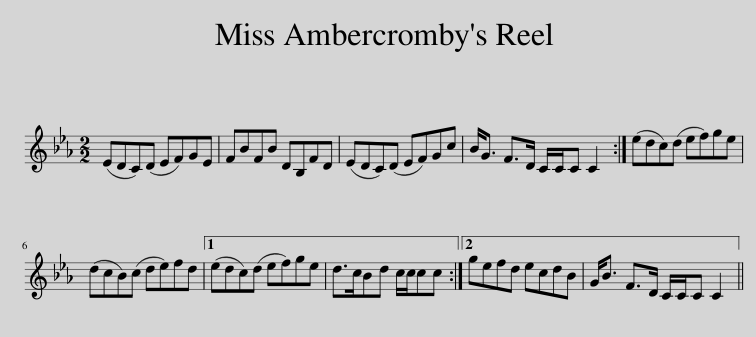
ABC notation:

X:1
L:1/8
M:2/2
I:linebreak $
K:Cmin
V:1 treble
V:1
 (EDC)(D EF)GE | FBFB DB,FD | (EDC)(D EF)Gc | B<G F>D C/C/C C2 :| (edc)(d ef)ge |$ %5
 (dcB)(c de)fd |1 (edc)(d ef)ge | d>cBd c/c/cc :|2 gefd ecdB | G<B F>D C/C/C C2 || %10
